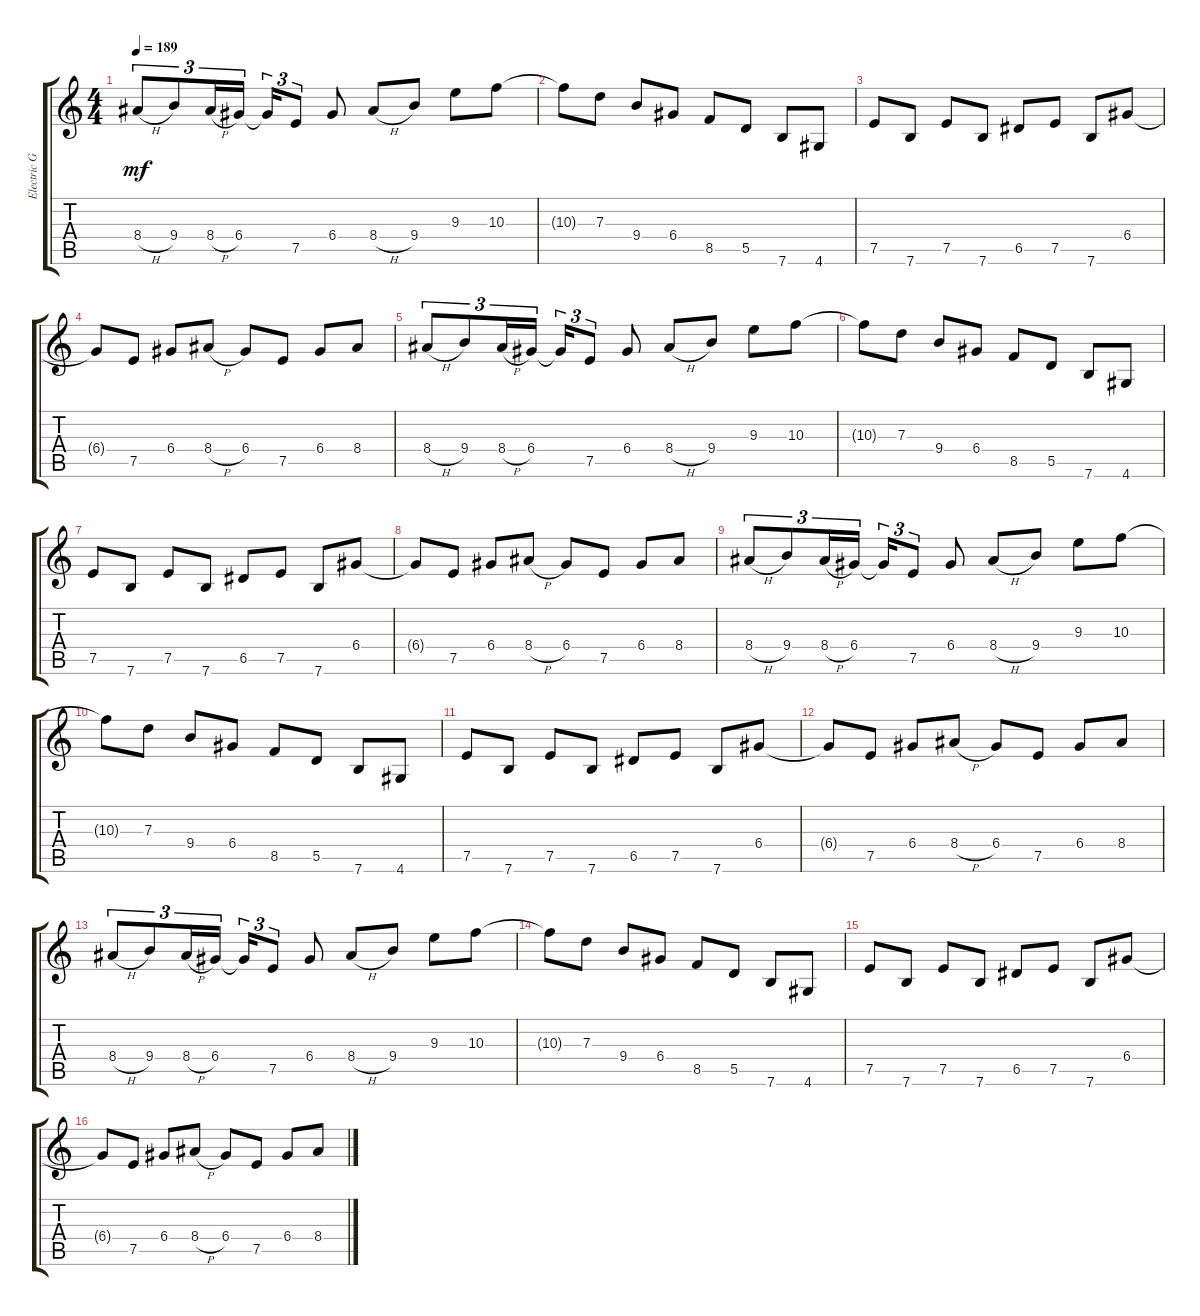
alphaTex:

\track ("Electric Guitar Left" "Electric G") {instrument distortionguitar}
\staff {score tabs}
\tuning (E4 B3 G3 D3 A2 E2) {hide}
\ts (4 4)
\tempo 189
\clef g2
\ks c
8.4{h}.8{tu (3 2) dy mf} 9.4.8{tu (3 2)} 8.4{h}.16{tu (3 2)} 6.4.16{tu (3 2)} 6.4{t}.16{tu (3 2)} 7.5.8{tu (3 2)} 6.4.8 8.4{h}.8 9.4.8 9.3.8 10.3.8 |
10.3{t}.8 7.3.8 9.4.8 6.4.8 8.5.8 5.5.8 7.6.8 4.6.8 |
7.5.8 7.6.8 7.5.8 7.6.8 6.5.8 7.5.8 7.6.8 6.4.8 |
6.4{t}.8 7.5.8 6.4.8 8.4{h}.8 6.4.8 7.5.8 6.4.8 8.4.8 |
8.4{h}.8{tu (3 2)} 9.4.8{tu (3 2)} 8.4{h}.16{tu (3 2)} 6.4.16{tu (3 2)} 6.4{t}.16{tu (3 2)} 7.5.8{tu (3 2)} 6.4.8 8.4{h}.8 9.4.8 9.3.8 10.3.8 |
10.3{t}.8 7.3.8 9.4.8 6.4.8 8.5.8 5.5.8 7.6.8 4.6.8 |
7.5.8 7.6.8 7.5.8 7.6.8 6.5.8 7.5.8 7.6.8 6.4.8 |
6.4{t}.8 7.5.8 6.4.8 8.4{h}.8 6.4.8 7.5.8 6.4.8 8.4.8 |
8.4{h}.8{tu (3 2)} 9.4.8{tu (3 2)} 8.4{h}.16{tu (3 2)} 6.4.16{tu (3 2)} 6.4{t}.16{tu (3 2)} 7.5.8{tu (3 2)} 6.4.8 8.4{h}.8 9.4.8 9.3.8 10.3.8 |
10.3{t}.8 7.3.8 9.4.8 6.4.8 8.5.8 5.5.8 7.6.8 4.6.8 |
7.5.8 7.6.8 7.5.8 7.6.8 6.5.8 7.5.8 7.6.8 6.4.8 |
6.4{t}.8 7.5.8 6.4.8 8.4{h}.8 6.4.8 7.5.8 6.4.8 8.4.8 |
8.4{h}.8{tu (3 2)} 9.4.8{tu (3 2)} 8.4{h}.16{tu (3 2)} 6.4.16{tu (3 2)} 6.4{t}.16{tu (3 2)} 7.5.8{tu (3 2)} 6.4.8 8.4{h}.8 9.4.8 9.3.8 10.3.8 |
10.3{t}.8 7.3.8 9.4.8 6.4.8 8.5.8 5.5.8 7.6.8 4.6.8 |
7.5.8 7.6.8 7.5.8 7.6.8 6.5.8 7.5.8 7.6.8 6.4.8 |
6.4{t}.8 7.5.8 6.4.8 8.4{h}.8 6.4.8 7.5.8 6.4.8 8.4.8
